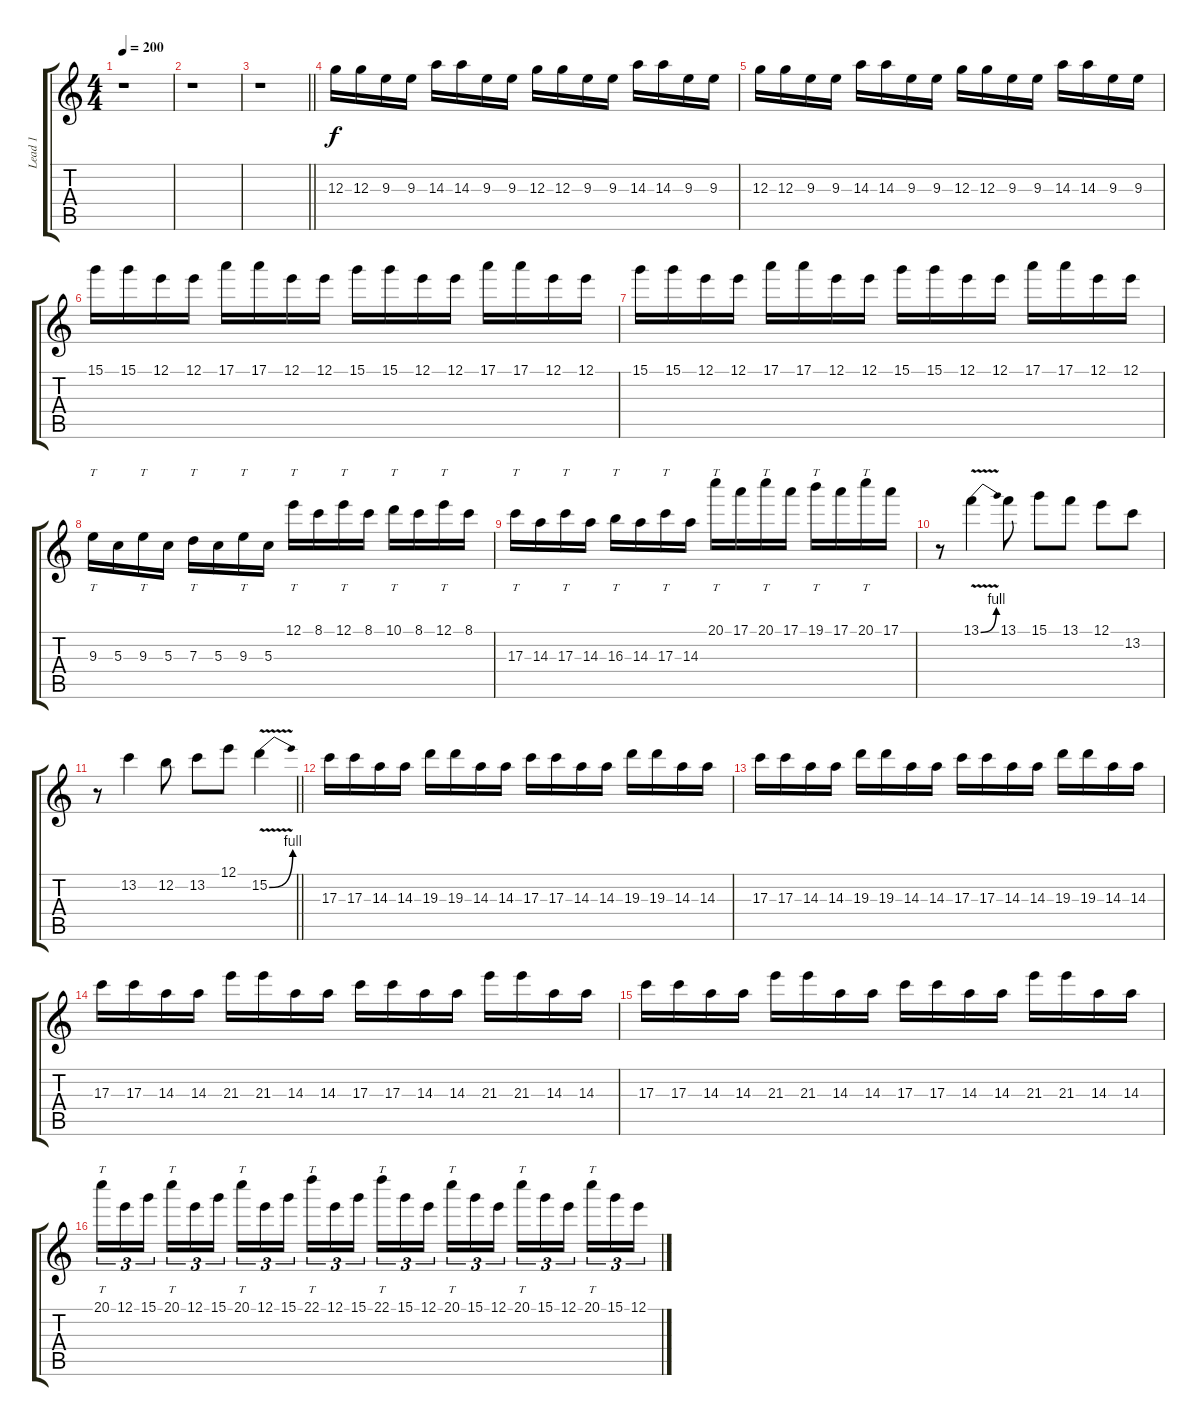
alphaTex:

\track ("Lead 1" "Lead 1") {instrument overdrivenguitar}
\staff {score tabs}
\tuning (E4 B3 G3 D3 A2 E2) {hide}
\ts (4 4)
\tempo 200
\clef g2
\ks c
r.1{dy mf} |
r.1 |
\barLineRight lightlight
r.1 |
\section ("" "")
12.3.16{dy f balance 8} 12.3.16 9.3.16 9.3.16 14.3.16 14.3.16 9.3.16 9.3.16 12.3.16 12.3.16 9.3.16 9.3.16 14.3.16 14.3.16 9.3.16 9.3.16 |
12.3.16 12.3.16 9.3.16 9.3.16 14.3.16 14.3.16 9.3.16 9.3.16 12.3.16 12.3.16 9.3.16 9.3.16 14.3.16 14.3.16 9.3.16 9.3.16 |
15.1.16 15.1.16 12.1.16 12.1.16 17.1.16 17.1.16 12.1.16 12.1.16 15.1.16 15.1.16 12.1.16 12.1.16 17.1.16 17.1.16 12.1.16 12.1.16 |
15.1.16 15.1.16 12.1.16 12.1.16 17.1.16 17.1.16 12.1.16 12.1.16 15.1.16 15.1.16 12.1.16 12.1.16 17.1.16 17.1.16 12.1.16 12.1.16 |
9.3.16{tt} 5.3.16 9.3.16{tt} 5.3.16 7.3.16{tt} 5.3.16 9.3.16{tt} 5.3.16 12.1.16{tt} 8.1.16 12.1.16{tt} 8.1.16 10.1.16{tt} 8.1.16 12.1.16{tt} 8.1.16 |
17.3.16{tt} 14.3.16 17.3.16{tt} 14.3.16 16.3.16{tt} 14.3.16 17.3.16{tt} 14.3.16 20.1.16{tt} 17.1.16 20.1.16{tt} 17.1.16 19.1.16{tt} 17.1.16 20.1.16{tt} 17.1.16 |
r.8 13.1{be (bend 0 0 60 4) v}.4 13.1.8 15.1.8 13.1.8 12.1.8 13.2.8 |
\barLineRight lightlight
r.8 13.2.4 12.2.8 13.2.8 12.1.8 15.2{be (bend 0 0 60 4) v}.4 |
\section ("" "")
17.3.16 17.3.16 14.3.16 14.3.16 19.3.16 19.3.16 14.3.16 14.3.16 17.3.16 17.3.16 14.3.16 14.3.16 19.3.16 19.3.16 14.3.16 14.3.16 |
17.3.16 17.3.16 14.3.16 14.3.16 19.3.16 19.3.16 14.3.16 14.3.16 17.3.16 17.3.16 14.3.16 14.3.16 19.3.16 19.3.16 14.3.16 14.3.16 |
17.3.16 17.3.16 14.3.16 14.3.16 21.3.16 21.3.16 14.3.16 14.3.16 17.3.16 17.3.16 14.3.16 14.3.16 21.3.16 21.3.16 14.3.16 14.3.16 |
17.3.16 17.3.16 14.3.16 14.3.16 21.3.16 21.3.16 14.3.16 14.3.16 17.3.16 17.3.16 14.3.16 14.3.16 21.3.16 21.3.16 14.3.16 14.3.16 |
20.1.16{tt tu (3 2)} 12.1.16{tu (3 2)} 15.1.16{tu (3 2) beam splitsecondary} 20.1.16{tt tu (3 2)} 12.1.16{tu (3 2)} 15.1.16{tu (3 2)} 20.1.16{tt tu (3 2)} 12.1.16{tu (3 2)} 15.1.16{tu (3 2) beam splitsecondary} 22.1.16{tt tu (3 2)} 12.1.16{tu (3 2)} 15.1.16{tu (3 2)} 22.1.16{tt tu (3 2)} 15.1.16{tu (3 2)} 12.1.16{tu (3 2) beam splitsecondary} 20.1.16{tt tu (3 2)} 15.1.16{tu (3 2)} 12.1.16{tu (3 2)} 20.1.16{tt tu (3 2)} 15.1.16{tu (3 2)} 12.1.16{tu (3 2) beam splitsecondary} 20.1.16{tt tu (3 2)} 15.1.16{tu (3 2)} 12.1.16{tu (3 2)}
